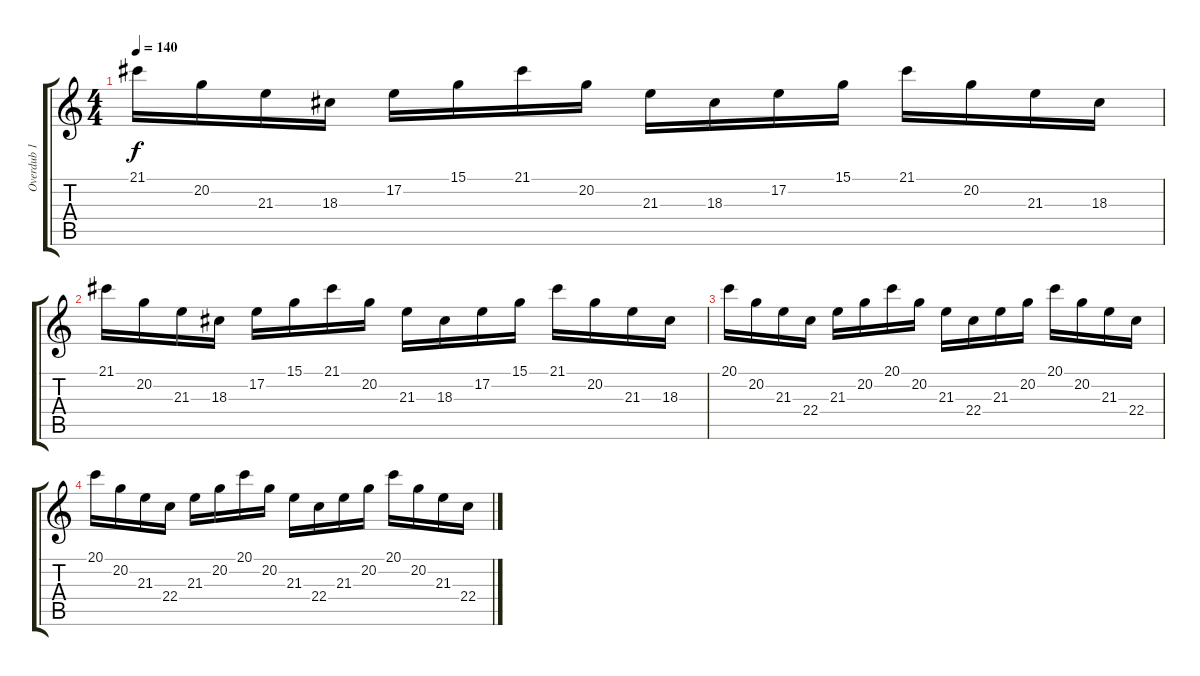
\track ("Overdub 1" "Overdub 1") {instrument stringensemble1}
\staff {score tabs}
\tuning (E4 B3 G3 D3 A2 E2) {hide}
\ts (4 4)
\tempo 140
\clef g2
\ks c
21.1.16{dy f} 20.2.16 21.3.16 18.3.16 17.2.16 15.1.16 21.1.16 20.2.16 21.3.16 18.3.16 17.2.16 15.1.16 21.1.16 20.2.16 21.3.16 18.3.16 |
21.1.16 20.2.16 21.3.16 18.3.16 17.2.16 15.1.16 21.1.16 20.2.16 21.3.16 18.3.16 17.2.16 15.1.16 21.1.16 20.2.16 21.3.16 18.3.16 |
20.1.16 20.2.16 21.3.16 22.4.16 21.3.16 20.2.16 20.1.16 20.2.16 21.3.16 22.4.16 21.3.16 20.2.16 20.1.16 20.2.16 21.3.16 22.4.16 |
20.1.16 20.2.16 21.3.16 22.4.16 21.3.16 20.2.16 20.1.16 20.2.16 21.3.16 22.4.16 21.3.16 20.2.16 20.1.16 20.2.16 21.3.16 22.4.16
